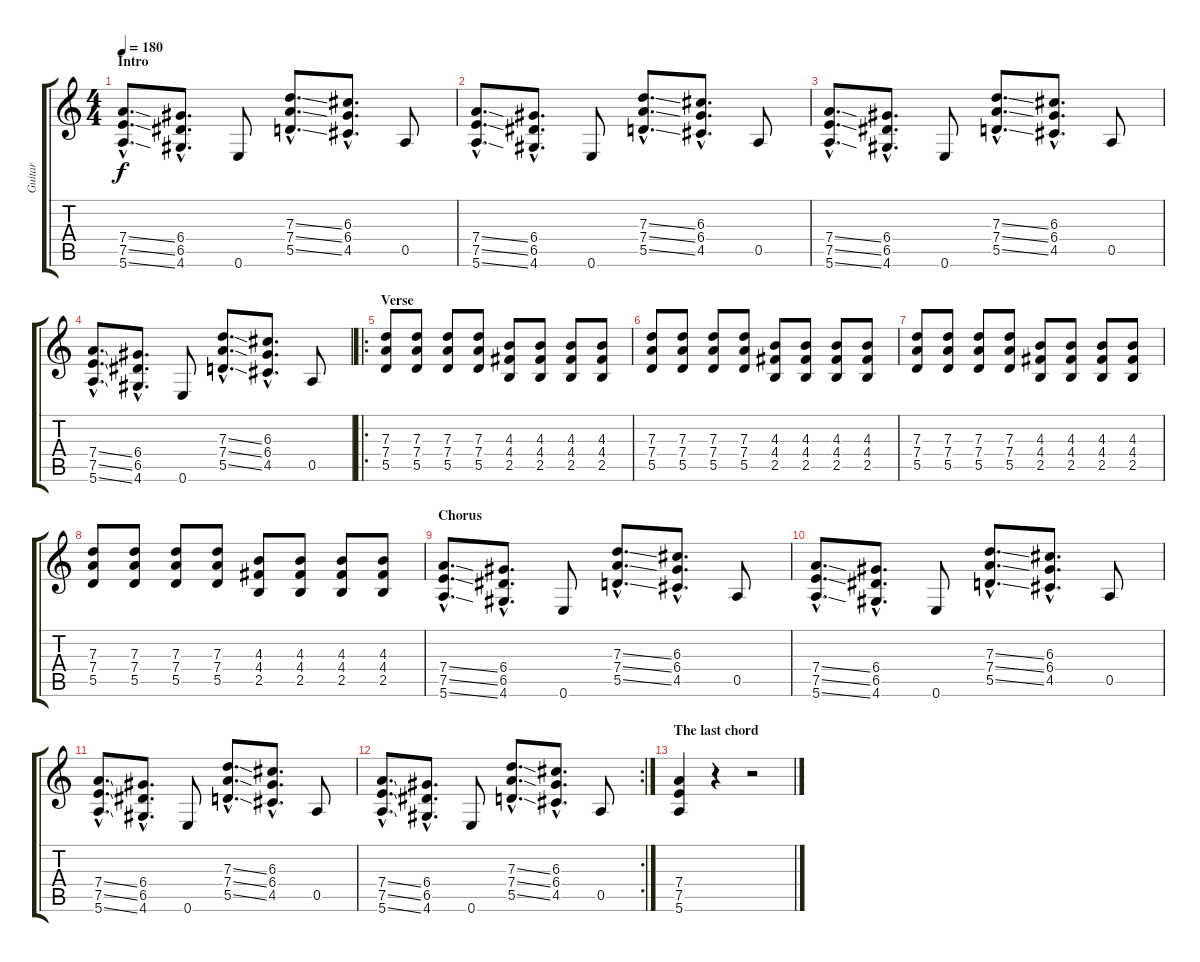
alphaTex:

\track ("Guitar" "Guitar") {instrument distortionguitar}
\staff {score tabs}
\tuning (E4 B3 G3 D3 A2 E2) {hide}
\ts (4 4)
\section ("" "Intro")
\tempo 180
\clef g2
\ks c
(7.4{ss hac} 7.5{ss hac} 5.6{ss hac}).8{d dy f instrument distortionguitar} (6.4{hac} 6.5{hac} 4.6{hac}).8{d} 0.6.8 (7.3{ss hac} 7.4{ss hac} 5.5{ss hac}).8{d} (6.3{hac} 6.4{hac} 4.5{hac}).8{d} 0.5.8 |
(7.4{ss hac} 7.5{ss hac} 5.6{ss hac}).8{d} (6.4{hac} 6.5{hac} 4.6{hac}).8{d} 0.6.8 (7.3{ss hac} 7.4{ss hac} 5.5{ss hac}).8{d} (6.3{hac} 6.4{hac} 4.5{hac}).8{d} 0.5.8 |
(7.4{ss hac} 7.5{ss hac} 5.6{ss hac}).8{d} (6.4{hac} 6.5{hac} 4.6{hac}).8{d} 0.6.8 (7.3{ss hac} 7.4{ss hac} 5.5{ss hac}).8{d} (6.3{hac} 6.4{hac} 4.5{hac}).8{d} 0.5.8 |
(7.4{ss hac} 7.5{ss hac} 5.6{ss hac}).8{d} (6.4{hac} 6.5{hac} 4.6{hac}).8{d} 0.6.8 (7.3{ss hac} 7.4{ss hac} 5.5{ss hac}).8{d} (6.3{hac} 6.4{hac} 4.5{hac}).8{d} 0.5.8 |
\ro
\section ("" "Verse")
(7.3 7.4 5.5).8 (7.3 7.4 5.5).8 (7.3 7.4 5.5).8 (7.3 7.4 5.5).8 (4.3 4.4 2.5).8 (4.3 4.4 2.5).8 (4.3 4.4 2.5).8 (4.3 4.4 2.5).8 |
(7.3 7.4 5.5).8 (7.3 7.4 5.5).8 (7.3 7.4 5.5).8 (7.3 7.4 5.5).8 (4.3 4.4 2.5).8 (4.3 4.4 2.5).8 (4.3 4.4 2.5).8 (4.3 4.4 2.5).8 |
(7.3 7.4 5.5).8 (7.3 7.4 5.5).8 (7.3 7.4 5.5).8 (7.3 7.4 5.5).8 (4.3 4.4 2.5).8 (4.3 4.4 2.5).8 (4.3 4.4 2.5).8 (4.3 4.4 2.5).8 |
(7.3 7.4 5.5).8 (7.3 7.4 5.5).8 (7.3 7.4 5.5).8 (7.3 7.4 5.5).8 (4.3 4.4 2.5).8 (4.3 4.4 2.5).8 (4.3 4.4 2.5).8 (4.3 4.4 2.5).8 |
\section ("" "Chorus")
(7.4{ss hac} 7.5{ss hac} 5.6{ss hac}).8{d} (6.4{hac} 6.5{hac} 4.6{hac}).8{d} 0.6.8 (7.3{ss hac} 7.4{ss hac} 5.5{ss hac}).8{d} (6.3{hac} 6.4{hac} 4.5{hac}).8{d} 0.5.8 |
(7.4{ss hac} 7.5{ss hac} 5.6{ss hac}).8{d} (6.4{hac} 6.5{hac} 4.6{hac}).8{d} 0.6.8 (7.3{ss hac} 7.4{ss hac} 5.5{ss hac}).8{d} (6.3{hac} 6.4{hac} 4.5{hac}).8{d} 0.5.8 |
(7.4{ss hac} 7.5{ss hac} 5.6{ss hac}).8{d} (6.4{hac} 6.5{hac} 4.6{hac}).8{d} 0.6.8 (7.3{ss hac} 7.4{ss hac} 5.5{ss hac}).8{d} (6.3{hac} 6.4{hac} 4.5{hac}).8{d} 0.5.8 |
\rc 2
(7.4{ss hac} 7.5{ss hac} 5.6{ss hac}).8{d} (6.4{hac} 6.5{hac} 4.6{hac}).8{d} 0.6.8 (7.3{ss hac} 7.4{ss hac} 5.5{ss hac}).8{d} (6.3{hac} 6.4{hac} 4.5{hac}).8{d} 0.5.8 |
\section ("" "The last chord")
(7.4 7.5 5.6).4 r.4 r.2
